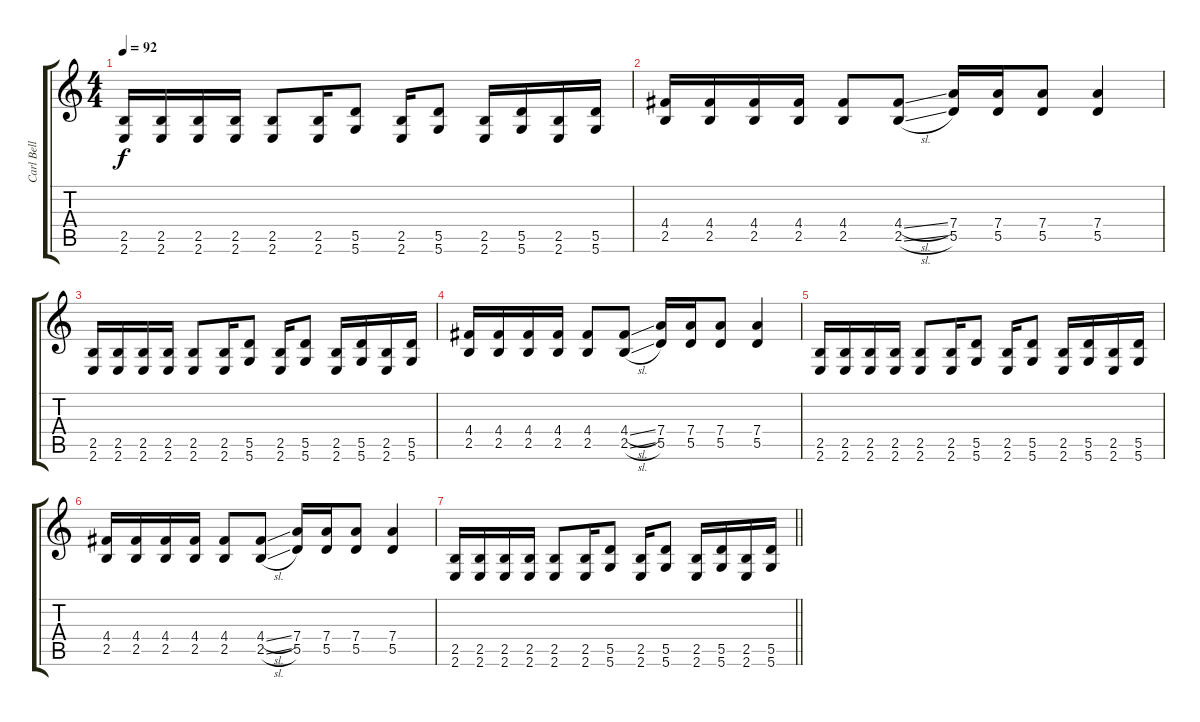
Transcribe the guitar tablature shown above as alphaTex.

\track ("Carl Bell (Lead Guitar)" "Carl Bell ") {instrument distortionguitar}
\staff {score tabs}
\tuning (E4 B3 G3 D3 A2 D2) {hide}
\ts (4 4)
\tempo 92
\clef g2
\ks c
(2.5 2.6).16{dy f} (2.5 2.6).16 (2.5 2.6).16 (2.5 2.6).16 (2.5 2.6).8 (2.5 2.6).16 (5.5 5.6).8 (2.5 2.6).16 (5.5 5.6).8 (2.5 2.6).16 (5.5 5.6).16 (2.5 2.6).16 (5.5 5.6).16 |
(4.4 2.5).16 (4.4 2.5).16 (4.4 2.5).16 (4.4 2.5).16 (4.4 2.5).8 (4.4{sl} 2.5{sl}).8 (7.4 5.5).16 (7.4 5.5).16 (7.4 5.5).8 (7.4 5.5).4 |
(2.5 2.6).16 (2.5 2.6).16 (2.5 2.6).16 (2.5 2.6).16 (2.5 2.6).8 (2.5 2.6).16 (5.5 5.6).8 (2.5 2.6).16 (5.5 5.6).8 (2.5 2.6).16 (5.5 5.6).16 (2.5 2.6).16 (5.5 5.6).16 |
(4.4 2.5).16 (4.4 2.5).16 (4.4 2.5).16 (4.4 2.5).16 (4.4 2.5).8 (4.4{sl} 2.5{sl}).8 (7.4 5.5).16 (7.4 5.5).16 (7.4 5.5).8 (7.4 5.5).4 |
(2.5 2.6).16 (2.5 2.6).16 (2.5 2.6).16 (2.5 2.6).16 (2.5 2.6).8 (2.5 2.6).16 (5.5 5.6).8 (2.5 2.6).16 (5.5 5.6).8 (2.5 2.6).16 (5.5 5.6).16 (2.5 2.6).16 (5.5 5.6).16 |
(4.4 2.5).16 (4.4 2.5).16 (4.4 2.5).16 (4.4 2.5).16 (4.4 2.5).8 (4.4{sl} 2.5{sl}).8 (7.4 5.5).16 (7.4 5.5).16 (7.4 5.5).8 (7.4 5.5).4 |
\barLineRight lightlight
(2.5 2.6).16 (2.5 2.6).16 (2.5 2.6).16 (2.5 2.6).16 (2.5 2.6).8 (2.5 2.6).16 (5.5 5.6).8 (2.5 2.6).16 (5.5 5.6).8 (2.5 2.6).16 (5.5 5.6).16 (2.5 2.6).16 (5.5 5.6).16
